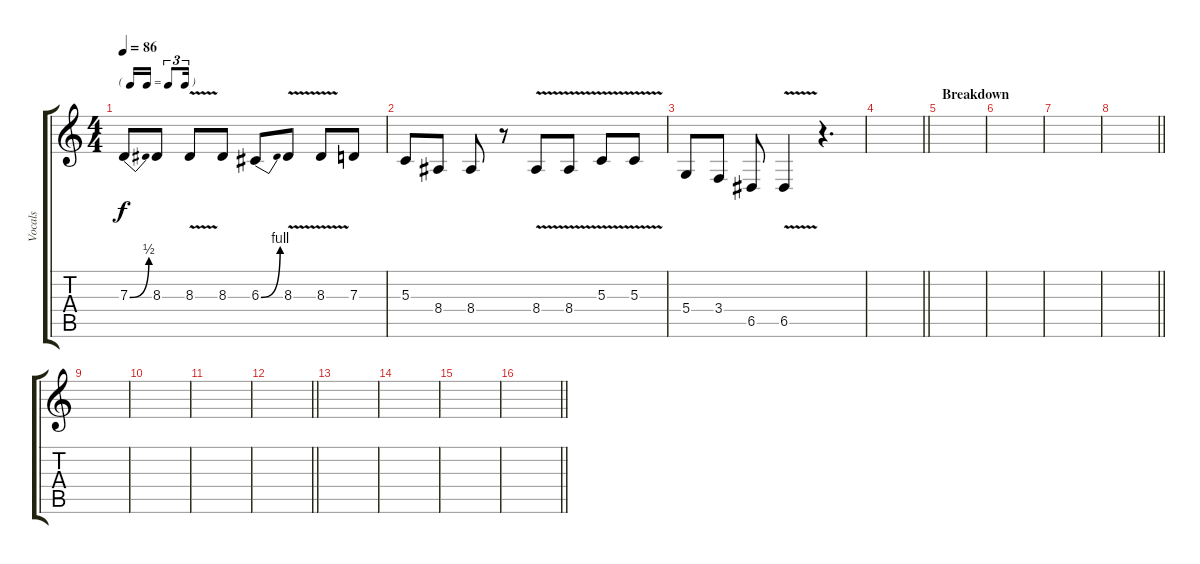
\track ("Vocals" "Vocals") {instrument electricpiano1}
\staff {score tabs}
\tuning (E4 B3 G3 D3 A2 E2) {hide}
\ts (4 4)
\tf triplet16th
\tempo 86
\clef g2
\ks c
7.3{be (bend 0 0 60 2)}.8{dy f} 8.3.8 8.3{v}.8 8.3.8 6.3{be (bend 0 0 60 4)}.8 8.3{v}.8 8.3{v}.8 7.3.8 |
5.3.8 8.4.8 8.4.8 r.8 8.4{v}.8 8.4{v}.8 5.3{v}.8 5.3{v}.8 |
5.4.8 3.4.8 6.5.8 6.5{v}.4 r.4{d} |
\barLineRight lightlight
|
\section ("" "Breakdown")
|
|
|
\barLineRight lightlight
|
|
|
|
\barLineRight lightlight
|
|
|
|
\barLineRight lightlight
